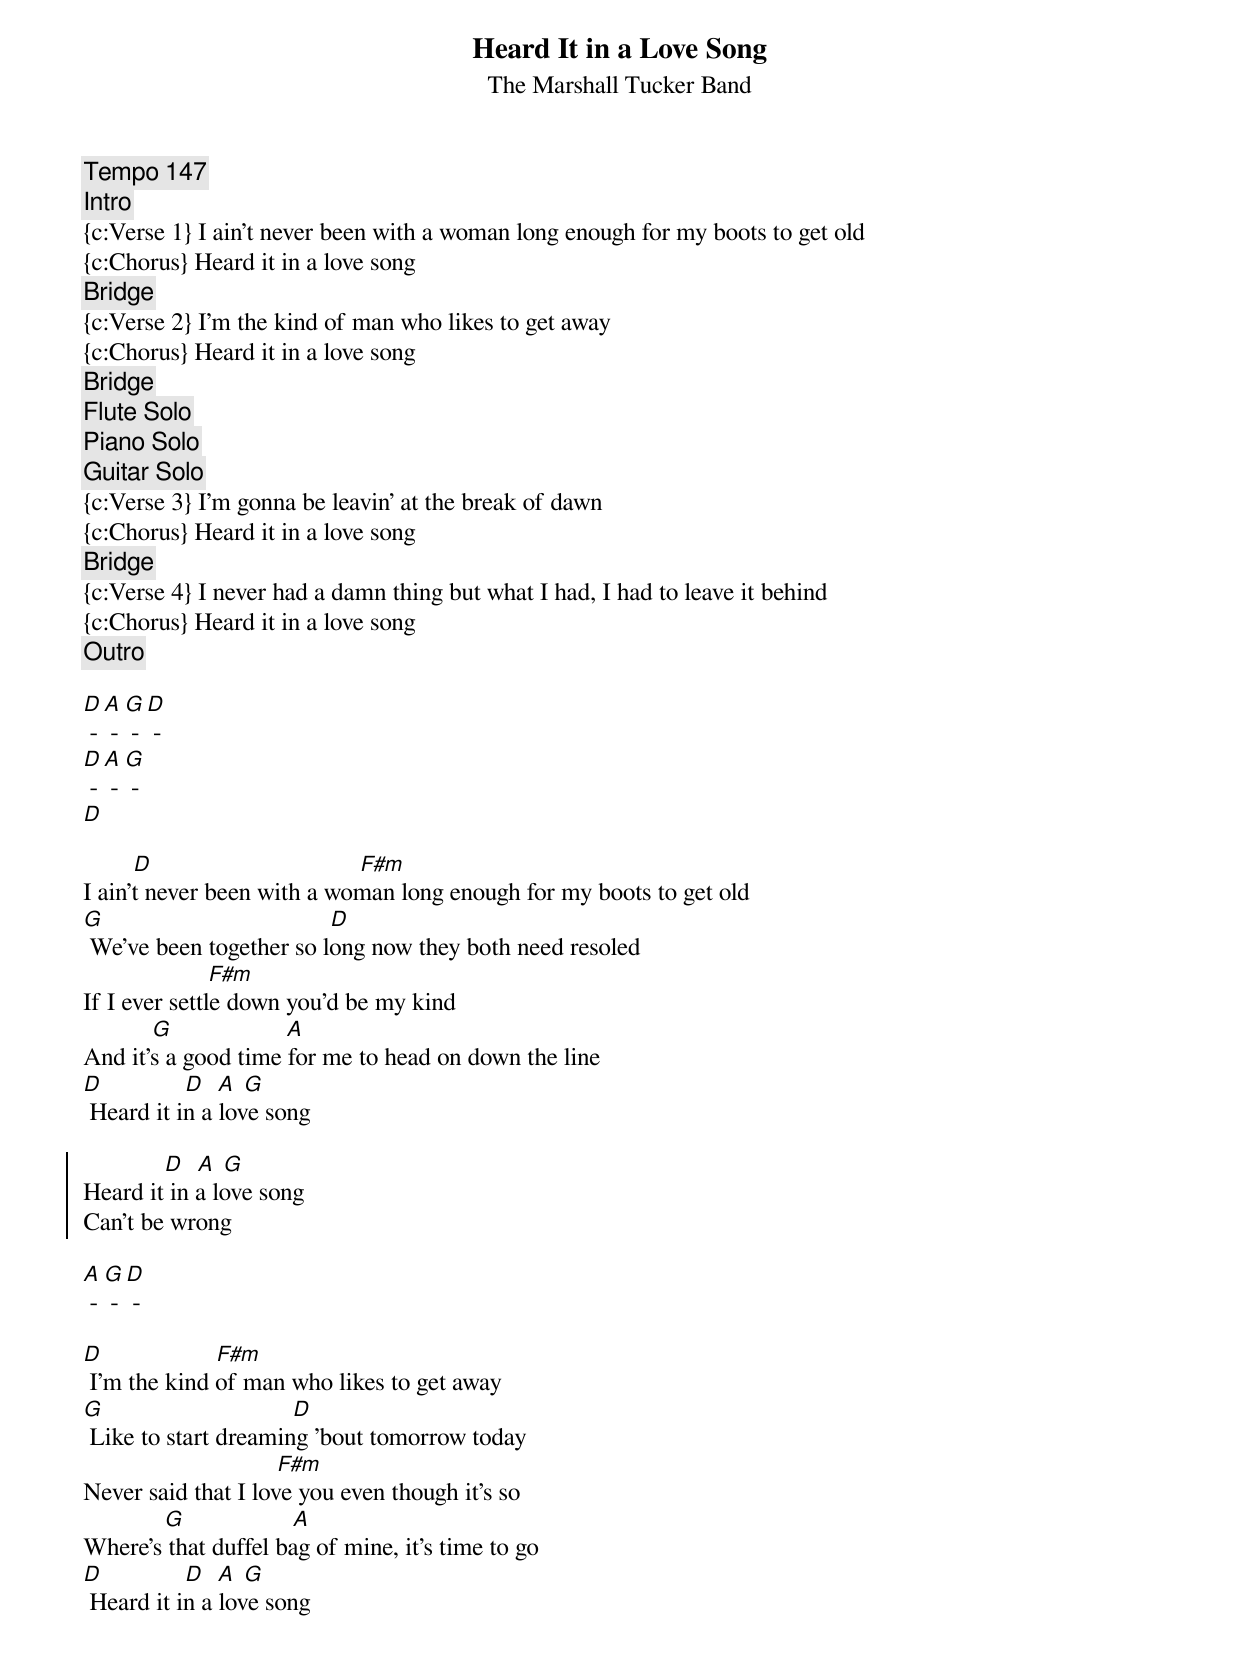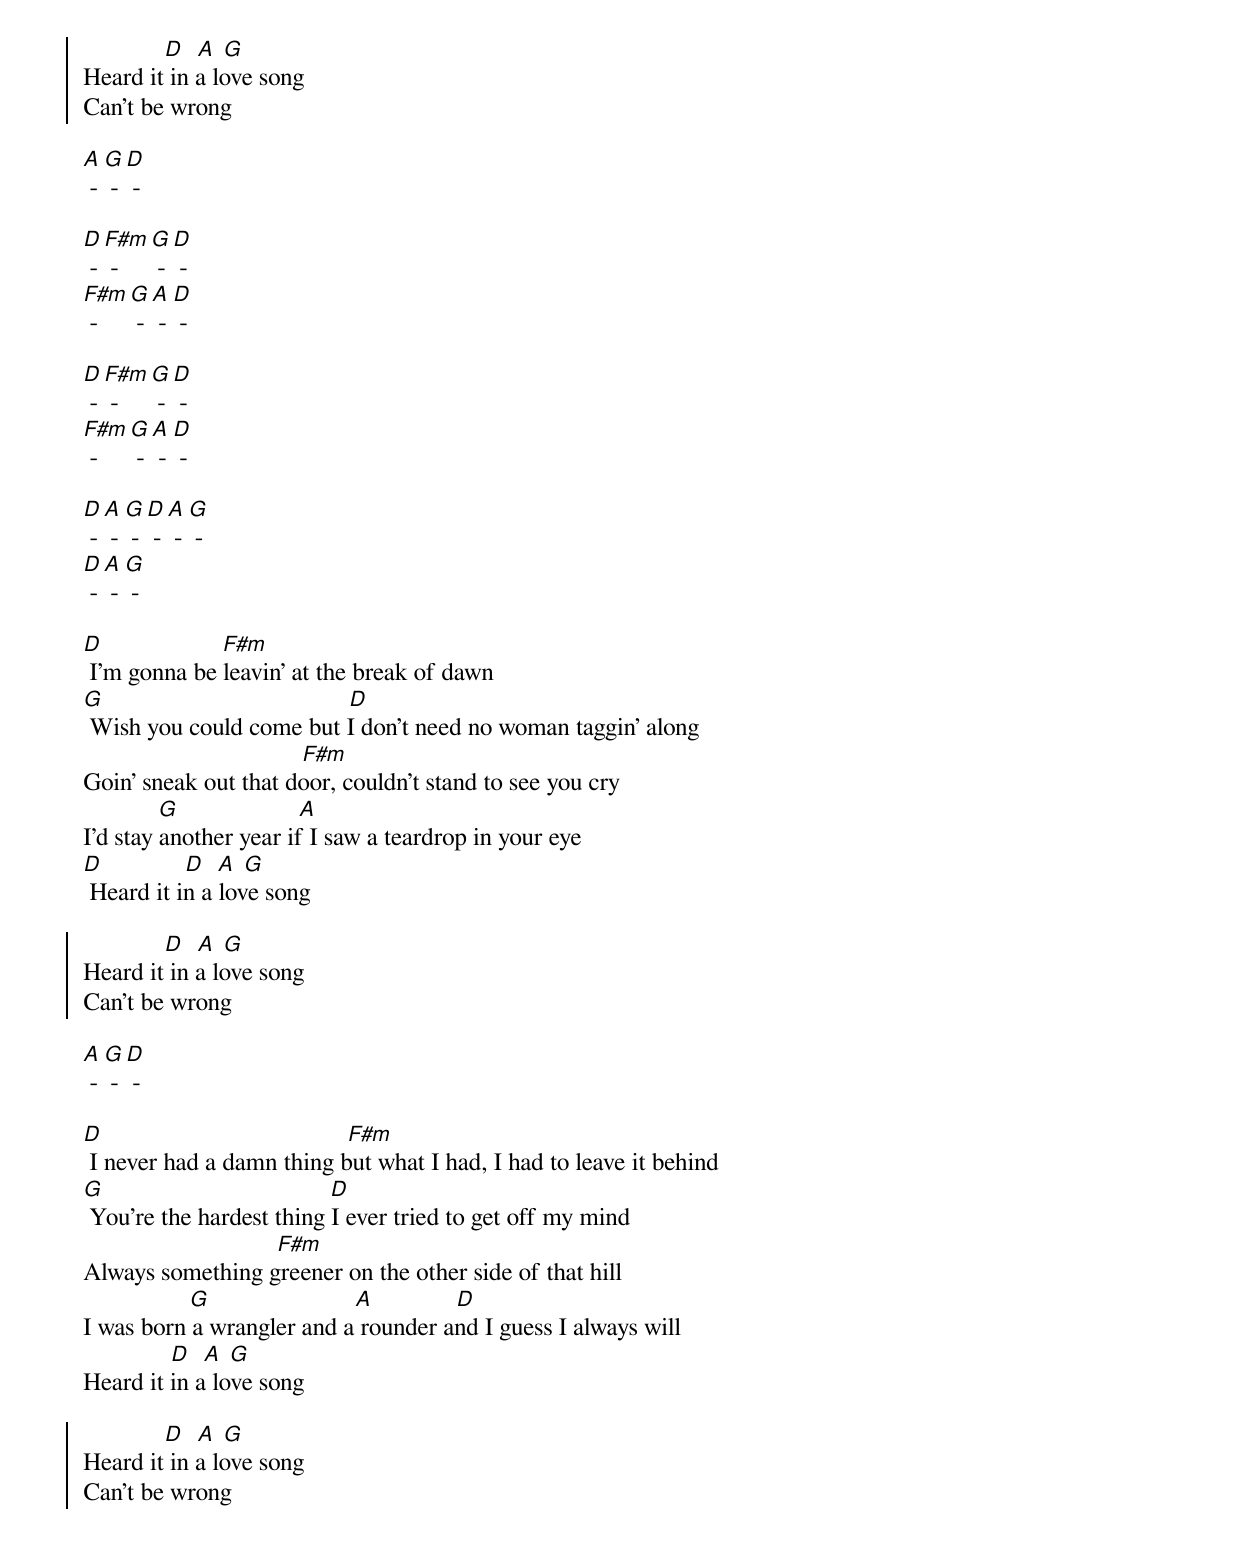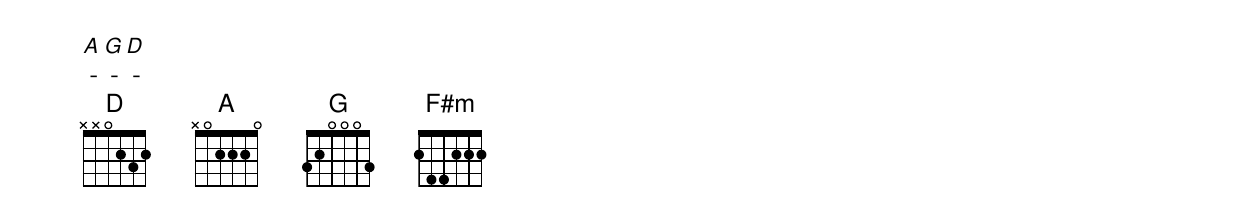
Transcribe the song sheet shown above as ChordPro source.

{t: Heard It in a Love Song}
{st: The Marshall Tucker Band}
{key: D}
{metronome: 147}
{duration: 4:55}
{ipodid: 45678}


{c:Tempo 147}
{c:Intro}
{c:Verse 1} I ain't never been with a woman long enough for my boots to get old
{c:Chorus} Heard it in a love song
{c:Bridge}
{c:Verse 2} I'm the kind of man who likes to get away
{c:Chorus} Heard it in a love song
{c:Bridge}
{c:Flute Solo}
{c:Piano Solo}
{c:Guitar Solo}
{c:Verse 3} I'm gonna be leavin' at the break of dawn
{c:Chorus} Heard it in a love song
{c:Bridge}
{c:Verse 4} I never had a damn thing but what I had, I had to leave it behind
{c:Chorus} Heard it in a love song
{c:Outro}

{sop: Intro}
[D] - [A] - [G] - [D] -
[D] - [A] - [G] -
[D]
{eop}

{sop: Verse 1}
        [D]                                 [F#m]
I ain't never been with a woman long enough for my boots to get old
[G]                                    [D]
 We've been together so long now they both need resoled
                    [F#m]
If I ever settle down you'd be my kind
           [G]                  [A]
And it's a good time for me to head on down the line
[D]             [D]  [A] [G]
 Heard it in a love song
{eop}

{soc}
             [D]  [A] [G]
Heard it in a love song
Can't be wrong
{eoc}

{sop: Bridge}
[A] - [G] - [D] -
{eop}

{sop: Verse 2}
[D]                  [F#m]
 I'm the kind of man who likes to get away
[G]                              [D]
 Like to start dreaming 'bout tomorrow today
                               [F#m]
Never said that I love you even though it's so
             [G]                 [A]
Where's that duffel bag of mine, it's time to go
[D]             [D]  [A] [G]
 Heard it in a love song
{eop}

{soc}
             [D]  [A] [G]
Heard it in a love song
Can't be wrong
{eoc}

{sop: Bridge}
[A] - [G] - [D] -
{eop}

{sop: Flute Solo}
[D] - [F#m] - [G] - [D] -
[F#m] - [G] - [A] - [D] -
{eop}

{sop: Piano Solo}
[D] - [F#m] - [G] - [D] -
[F#m] - [G] - [A] - [D] -
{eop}

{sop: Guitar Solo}
[D] - [A] - [G] - [D] - [A] - [G] -
[D] - [A] - [G] -
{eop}

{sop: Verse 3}
[D]                   [F#m]
 I'm gonna be leavin' at the break of dawn
[G]                                       [D]
 Wish you could come but I don't need no woman taggin' along
                                   [F#m]
Goin' sneak out that door, couldn't stand to see you cry
            [G]                   [A]
I'd stay another year if I saw a teardrop in your eye
[D]             [D]  [A] [G]
 Heard it in a love song
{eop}

{soc}
             [D]  [A] [G]
Heard it in a love song
Can't be wrong
{eoc}

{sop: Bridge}
[A] - [G] - [D] -
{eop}

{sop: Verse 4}
[D]                                       [F#m]
 I never had a damn thing but what I had, I had to leave it behind
[G]                                    [D]
 You're the hardest thing I ever tried to get off my mind
                               [F#m]
Always something greener on the other side of that hill
                 [G]                       [A]             [D]
I was born a wrangler and a rounder and I guess I always will
              [D]  [A] [G]
Heard it in a love song
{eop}

{soc}
             [D]  [A] [G]
Heard it in a love song
Can't be wrong
{eoc}

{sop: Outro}
[A] - [G] - [D] -
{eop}
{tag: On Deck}
